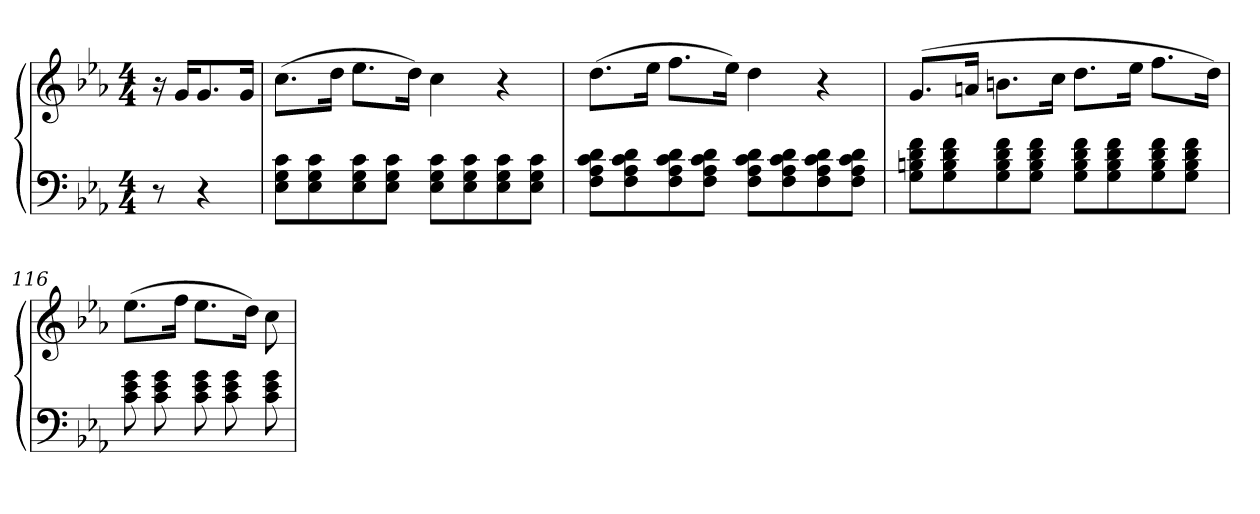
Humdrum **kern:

**kern	**kern
*part1	*part1
*staff2	*staff1
*clefF4	*clefG2
*k[b-e-a-]	*k[b-e-a-]
*M4/4	*M4/4
=	=
8r	16r
.	16gKL
4r	8.g
.	16gJk
=113	=113
8E- 8G 8cL	(8.ccL
8E- 8G 8c	.
.	16ddJk
8E- 8G 8c	8.ee-L
8E- 8G 8cJ	.
.	16ddJk)
8E- 8G 8cL	4cc
8E- 8G 8c	.
8E- 8G 8c	4r
8E- 8G 8cJ	.
=114	=114
8F 8A- 8c 8dL	(8.ddL
8F 8A- 8c 8d	.
.	16ee-Jk
8F 8A- 8c 8d	8.ffL
8F 8A- 8c 8dJ	.
.	16ee-Jk)
8F 8A- 8c 8dL	4dd
8F 8A- 8c 8d	.
8F 8A- 8c 8d	4r
8F 8A- 8c 8dJ	.
=115	=115
8G 8Bn 8d 8fL	(8.gL
8G 8B 8d 8f	.
.	16anJk
8G 8B 8d 8f	8.bnL
8G 8B 8d 8fJ	.
.	16ccJk
8G 8B 8d 8fL	8.ddL
8G 8B 8d 8f	.
.	16ee-Jk
8G 8B 8d 8f	8.ffL
8G 8B 8d 8fJ	.
.	16ddJk)
=116	=116
8c 8e- 8g	(8.ee-L
8c 8e- 8g	.
.	16ffJk
8c 8e- 8g	8.ee-L
8c 8e- 8g	.
.	16ddJk)
8c 8e- 8g	8cc
=	=
*-	*-
